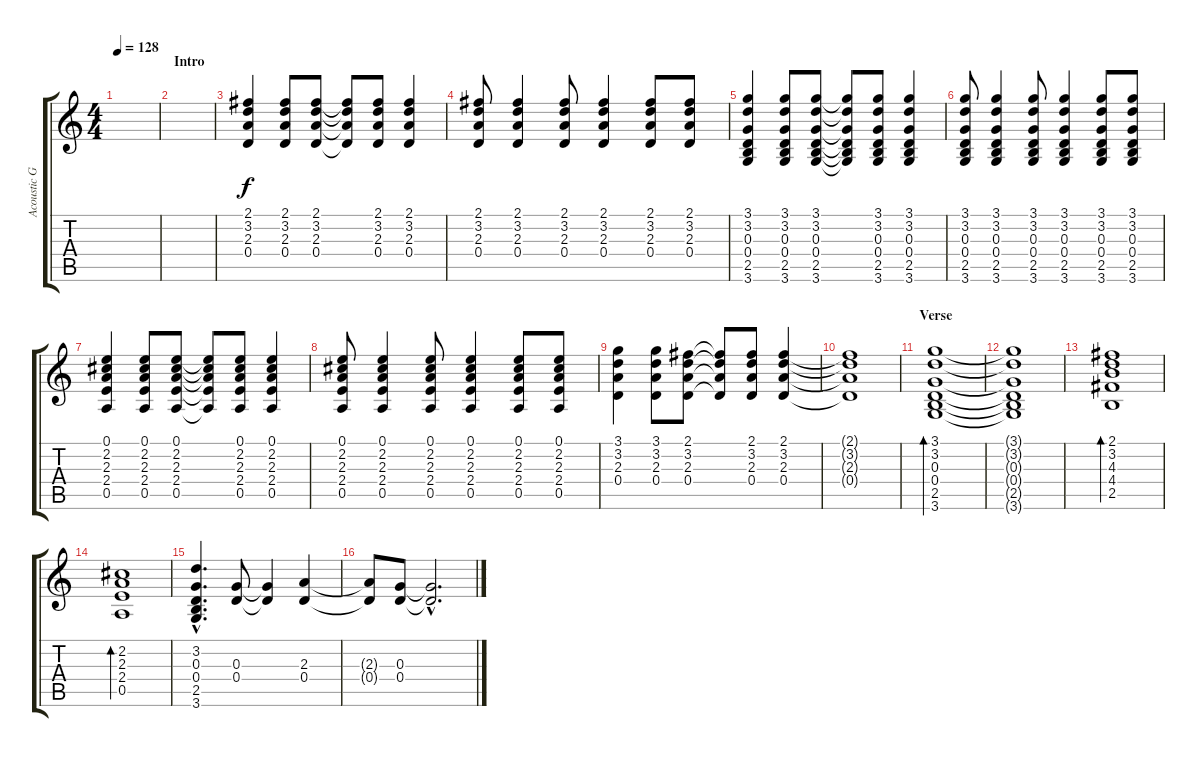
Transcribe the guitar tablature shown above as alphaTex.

\track ("Acoustic Guitar" "Acoustic G") {instrument acousticguitarsteel}
\staff {score tabs}
\tuning (E4 B3 G3 D3 A2 E2) {hide}
\ts (4 4)
\tempo 128
\clef g2
\ks c
|
\section ("" "Intro")
|
(2.1 3.2 2.3 0.4).4 (2.1 3.2 2.3 0.4).8 (2.1 3.2 2.3 0.4).8 (2.1{t} 3.2{t} 2.3{t} 0.4{t}).8 (2.1 3.2 2.3 0.4).8 (2.1 3.2 2.3 0.4).4 |
(2.1 3.2 2.3 0.4).8 (2.1 3.2 2.3 0.4).4 (2.1 3.2 2.3 0.4).8 (2.1 3.2 2.3 0.4).4 (2.1 3.2 2.3 0.4).8 (2.1 3.2 2.3 0.4).8 |
(3.1 3.2 0.3 0.4 2.5 3.6).4 (3.1 3.2 0.3 0.4 2.5 3.6).8 (3.1 3.2 0.3 0.4 2.5 3.6).8 (3.1{t} 3.2{t} 0.3{t} 0.4{t} 2.5{t} 3.6{t}).8 (3.1 3.2 0.3 0.4 2.5 3.6).8 (3.1 3.2 0.3 0.4 2.5 3.6).4 |
(3.1 3.2 0.3 0.4 2.5 3.6).8 (3.1 3.2 0.3 0.4 2.5 3.6).4 (3.1 3.2 0.3 0.4 2.5 3.6).8 (3.1 3.2 0.3 0.4 2.5 3.6).4 (3.1 3.2 0.3 0.4 2.5 3.6).8 (3.1 3.2 0.3 0.4 2.5 3.6).8 |
(0.1 2.2 2.3 2.4 0.5).4 (0.1 2.2 2.3 2.4 0.5).8 (0.1 2.2 2.3 2.4 0.5).8 (0.1{t} 2.2{t} 2.3{t} 2.4{t} 0.5{t}).8 (0.1 2.2 2.3 2.4 0.5).8 (0.1 2.2 2.3 2.4 0.5).4 |
(0.1 2.2 2.3 2.4 0.5).8 (0.1 2.2 2.3 2.4 0.5).4 (0.1 2.2 2.3 2.4 0.5).8 (0.1 2.2 2.3 2.4 0.5).4 (0.1 2.2 2.3 2.4 0.5).8 (0.1 2.2 2.3 2.4 0.5).8 |
(3.1 3.2 2.3 0.4).4 (3.1 3.2 2.3 0.4).8 (2.1 3.2 2.3 0.4).8 (2.1{t} 3.2{t} 2.3{t} 0.4{t}).8 (2.1 3.2 2.3 0.4).8 (2.1 3.2 2.3 0.4).4 |
(2.1{t} 3.2{t} 2.3{t} 0.4{t}).1 |
\section ("" "Verse")
(3.1 3.2 0.3 0.4 2.5 3.6).1{bd 60} |
(3.1{t} 3.2{t} 0.3{t} 0.4{t} 2.5{t} 3.6{t}).1 |
(2.1 3.2 4.3 4.4 2.5).1{bd 60} |
(2.2 2.3 2.4 0.5).1{bd 60} |
(3.2{hac} 0.3{hac} 0.4{hac} 2.5{hac} 3.6{hac}).4{d} (0.3 0.4).8 (0.3{t} 0.4{t}).4 (2.3 0.4).4 |
(2.3{t} 0.4{t}).8 (0.3 0.4).8 (0.3{hac t} 0.4{hac t}).2{d}
